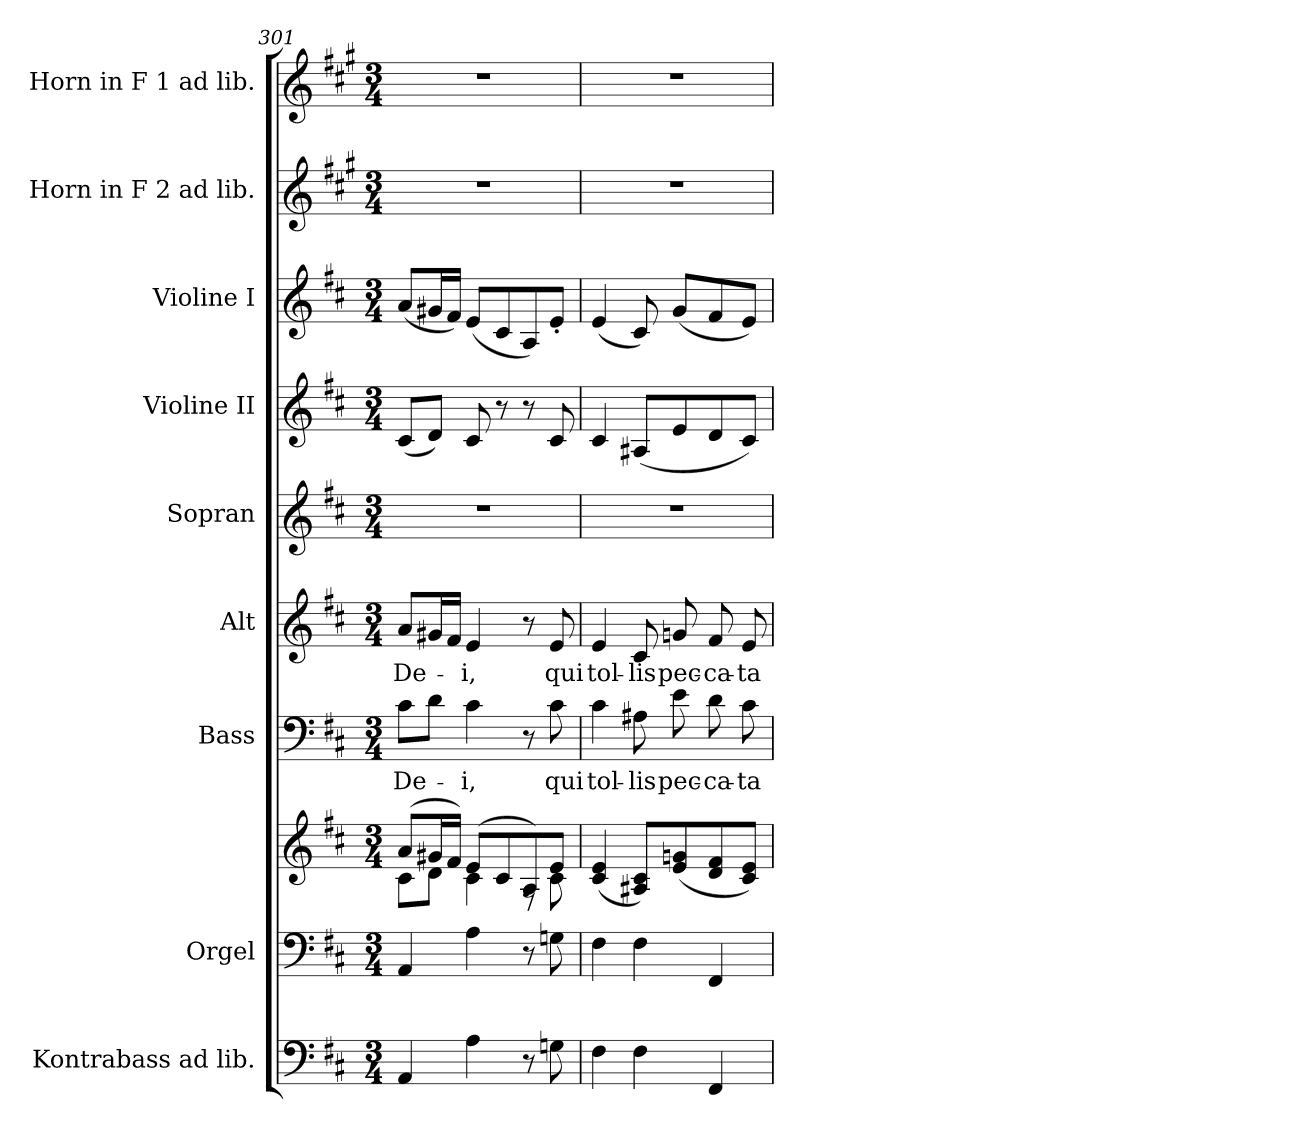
**kern	**kern	**kern	**kern	**text	**kern	**text	**kern	**kern	**kern	**kern	**kern
*part9	*part8	*part8	*part7	*part7	*part6	*part6	*part5	*part4	*part3	*part2	*part1
*staff10	*staff9	*staff8	*staff7	*staff7	*staff6	*staff6	*staff5	*staff4	*staff3	*staff2	*staff1
*I"Kontrabass ad lib.	*I"Orgel	*	*I"Bass	*	*I"Alt	*	*I"Sopran	*I"Violine II	*I"Violine I	*I"Horn in F 2 ad lib.	*I"Horn in F 1 ad lib.
*I'Kb.	*I'Org.	*	*I'B.	*	*I'A.	*	*I'S.	*I'Vl. II	*I'Vl. I	*	*
*clefF4	*clefF4	*clefG2	*clefF4	*	*clefG2	*	*clefG2	*clefG2	*clefG2	*clefG2	*clefG2
*ITrd7c12	*	*	*	*	*	*	*	*	*	*ITrd4c7	*ITrd4c7
*k[f#c#]	*k[f#c#]	*k[f#c#]	*k[f#c#]	*	*k[f#c#]	*	*k[f#c#]	*k[f#c#]	*k[f#c#]	*k[f#c#]	*k[f#c#]
*D:	*D:	*D:	*D:	*	*D:	*	*D:	*D:	*D:	*D:	*D:
*M3/4	*M3/4	*M3/4	*M3/4	*	*M3/4	*	*M3/4	*M3/4	*M3/4	*M3/4	*M3/4
=301	=301	=301	=301	=301	=301	=301	=301	=301	=301	=301	=301
*	*	*^	*	*	*	*	*	*	*	*	*
!	!	!	!	!	!LO:LY:b	!	!LO:LY:b	!	!	!	!	!
4AAA/	4AA/	(>8a/L	8c#\L	8c#\L	De-	8a/L	De-	2.r	(<8c#/L	(<8a/L	2.r	2.r
.	.	16g#X/L	8d\J	8d\J	.	16g#X/L	.	.	8d/J)	16g#X/L	.	.
.	.	16f#/JJ)	.	.	.	16f#/JJ	.	.	.	16f#/JJ)	.	.
!	!	!	!	!	!LO:LY:b	!	!LO:LY:b	!	!	!	!	!
4AA\	4A\	(>8e/L	4c#\	4c#\	-i,	4e/	-i,	.	8c#/	(<8e/L	.	.
.	.	8c#/	.	.	.	.	.	.	8r	8c#/	.	.
8r	8r	8A/)	8rE	8r	.	8r	.	.	8r	8A/)	.	.
!	!	!	!	!	!LO:LY:b	!	!LO:LY:b	!	!	!	!	!
8GGn\	8Gn\	8e/J	8c#\	8c#\	qui	8e/	qui	.	8c#/	8e'</J	.	.
!!LO:PB:g=z
=302	=302	=302	=302	=302	=302	=302	=302	=302	=302	=302	=302	=302
!	!	!	!	!	!LO:LY:b	!	!LO:LY:b	!	!	!	!	!
*	*	*v	*v	*	*	*	*	*	*	*	*	*
4FF#\	4F#\	(<4c#/ 4e/	4c#\	tol-	4e/	tol-	2.r	4c#/	(<4e/	2.r	2.r
!	!	!	!	!LO:LY:b	!	!LO:LY:b	!	!	!	!	!
4FF#\	4F#\	8A#X/ 8c#/L)	8A#X\	-lis	8c#/	-lis	.	(<8A#X/L	8c#/)	.	.
!	!	!	!	!LO:LY:b	!	!LO:LY:b	!	!	!	!	!
.	.	(<8e/ 8gn/	8e\	pec-	8gn/	pec-	.	8e/	(<8g/L	.	.
!	!	!	!	!LO:LY:b	!	!LO:LY:b	!	!	!	!	!
4FFF#/	4FF#/	8d/ 8f#/	8d\	-ca-	8f#/	-ca-	.	8d/	8f#/	.	.
!	!	!	!	!LO:LY:b	!	!LO:LY:b	!	!	!	!	!
.	.	8c#/ 8e/J)	8c#\	-ta	8e/	-ta	.	8c#/J)	8e/J)	.	.
=	=	=	=	=	=	=	=	=	=	=	=
*-	*-	*-	*-	*-	*-	*-	*-	*-	*-	*-	*-
